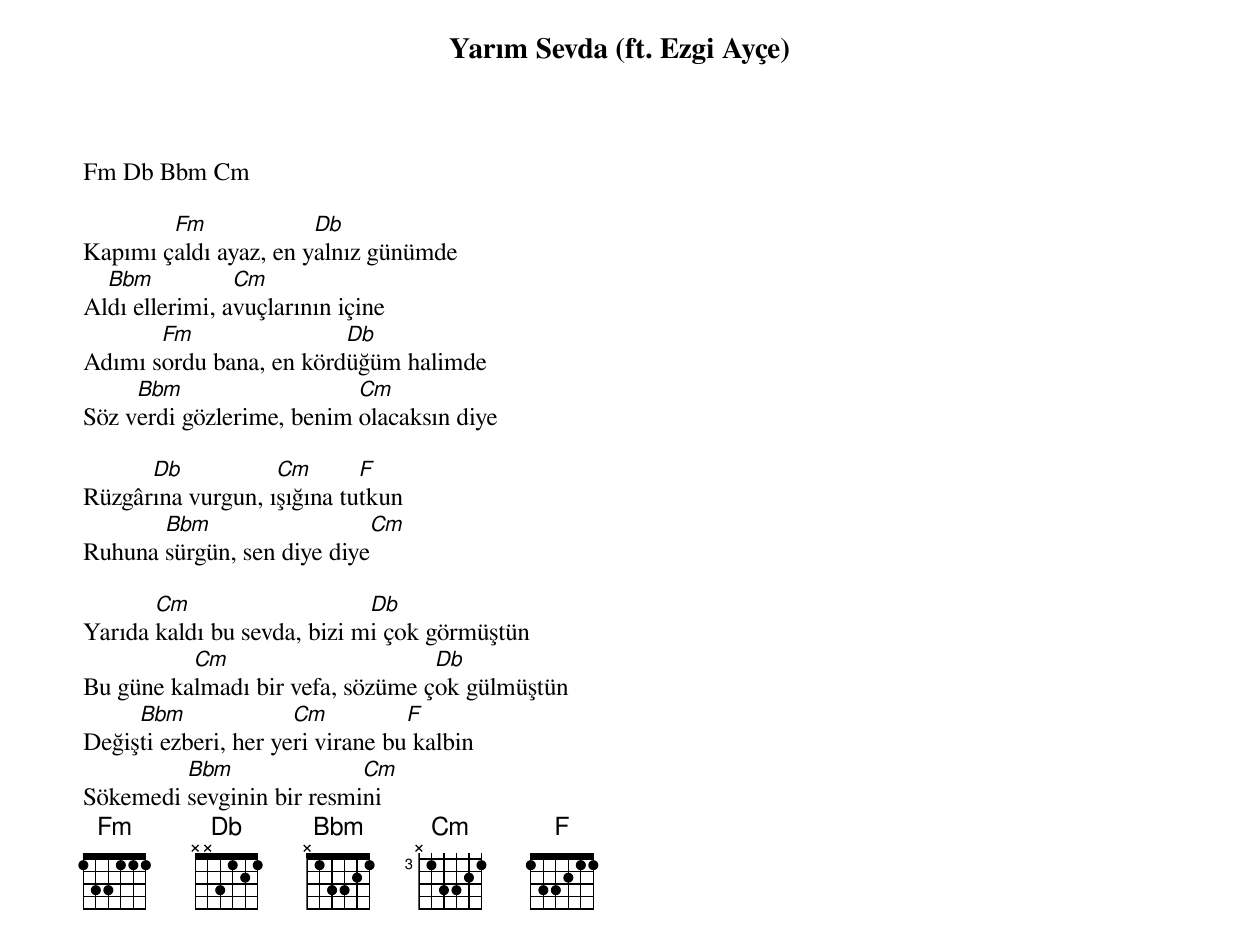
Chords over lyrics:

{title: Yarım Sevda (ft. Ezgi Ayçe)}
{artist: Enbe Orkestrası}

Fm Db Bbm Cm

        Fm             Db
Kapımı çaldı ayaz, en yalnız günümde
  Bbm           Cm
Aldı ellerimi, avuçlarının içine
       Fm                Db
Adımı sordu bana, en kördüğüm halimde
     Bbm                   Cm
Söz verdi gözlerime, benim olacaksın diye

      Db           Cm       F
Rüzgârına vurgun, ışığına tutkun
       Bbm                  Cm
Ruhuna sürgün, sen diye diye

       Cm                    Db
Yarıda kaldı bu sevda, bizi mi çok görmüştün
          Cm                      Db
Bu güne kalmadı bir vefa, sözüme çok gülmüştün
     Bbm              Cm          F
Değişti ezberi, her yeri virane bu kalbin
         Bbm               Cm
Sökemedi sevginin bir resmini
